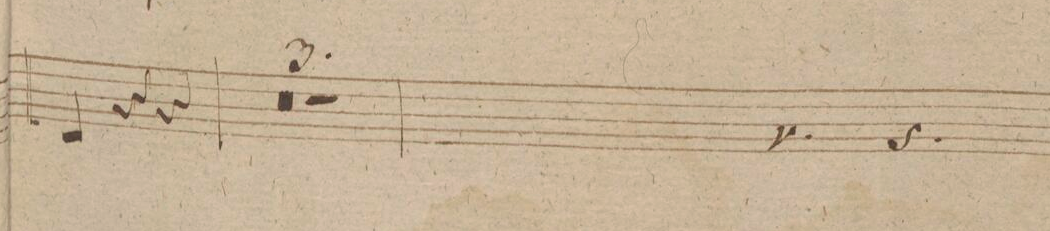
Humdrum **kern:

**kern	**dynam
*I"Viola	*
*clefC3	*
*k[f#c#g#d#]	*
*M3/4	*
4E	.
4r	.
4r	.
=86	=86
1.r	.
=87	=87
=88	=88
2.r	.
=89	=89
*-	*-
